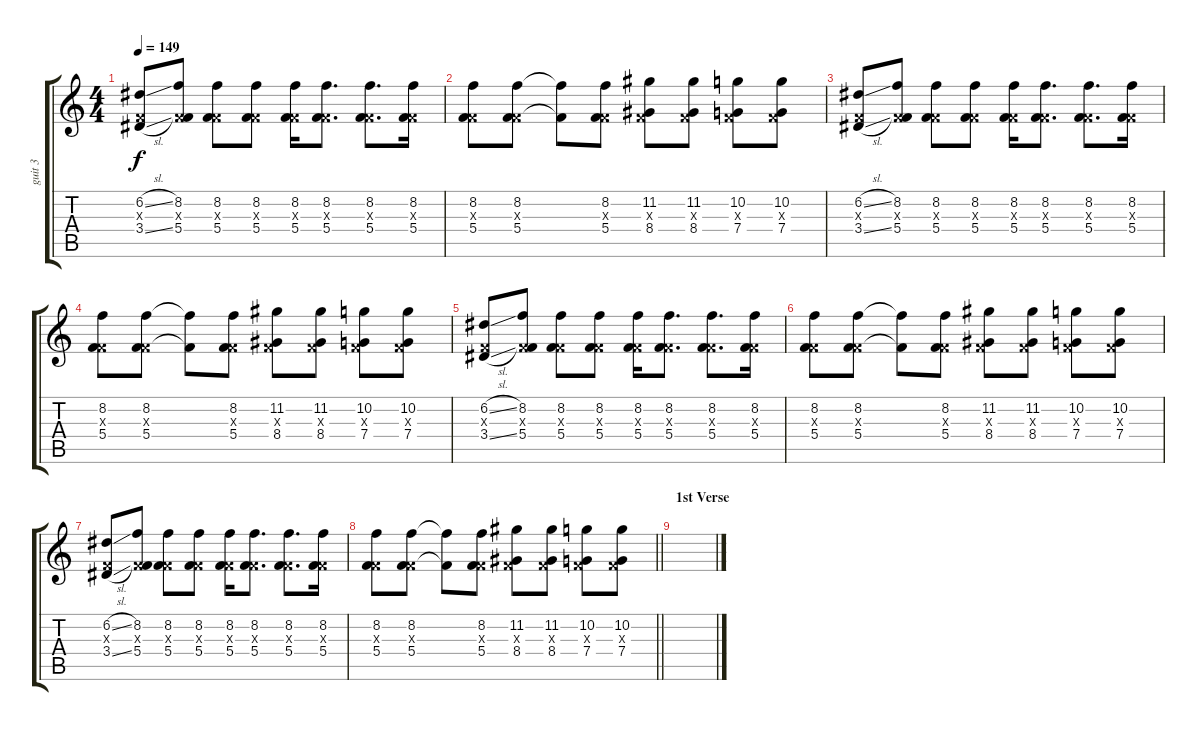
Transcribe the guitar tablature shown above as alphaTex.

\track ("guit 3" "guit 3") {instrument distortionguitar}
\staff {score tabs}
\tuning (D4 A3 F3 C3 G2 C2) {hide}
\ts (4 4)
\tempo 149
\clef g2
\ks c
(6.2{sl} 0.3{x} 3.4{sl}).8{dy f} (8.2 0.3{x} 5.4).8 (8.2 0.3{x} 5.4).8 (8.2 0.3{x} 5.4).8 (8.2 0.3{x} 5.4).16 (8.2 0.3{x} 5.4).8{d} (8.2 0.3{x} 5.4).8{d} (8.2 0.3{x} 5.4).16 |
(8.2 0.3{x} 5.4).8 (8.2 0.3{x} 5.4).8 (8.2{t} 5.4{t}).8 (8.2 0.3{x} 5.4).8 (11.2 0.3{x} 8.4).8 (11.2 0.3{x} 8.4).8 (10.2 0.3{x} 7.4).8 (10.2 0.3{x} 7.4).8 |
(6.2{sl} 0.3{x} 3.4{sl}).8 (8.2 0.3{x} 5.4).8 (8.2 0.3{x} 5.4).8 (8.2 0.3{x} 5.4).8 (8.2 0.3{x} 5.4).16 (8.2 0.3{x} 5.4).8{d} (8.2 0.3{x} 5.4).8{d} (8.2 0.3{x} 5.4).16 |
(8.2 0.3{x} 5.4).8 (8.2 0.3{x} 5.4).8 (8.2{t} 5.4{t}).8 (8.2 0.3{x} 5.4).8 (11.2 0.3{x} 8.4).8 (11.2 0.3{x} 8.4).8 (10.2 0.3{x} 7.4).8 (10.2 0.3{x} 7.4).8 |
(6.2{sl} 0.3{x} 3.4{sl}).8 (8.2 0.3{x} 5.4).8 (8.2 0.3{x} 5.4).8 (8.2 0.3{x} 5.4).8 (8.2 0.3{x} 5.4).16 (8.2 0.3{x} 5.4).8{d} (8.2 0.3{x} 5.4).8{d} (8.2 0.3{x} 5.4).16 |
(8.2 0.3{x} 5.4).8 (8.2 0.3{x} 5.4).8 (8.2{t} 5.4{t}).8 (8.2 0.3{x} 5.4).8 (11.2 0.3{x} 8.4).8 (11.2 0.3{x} 8.4).8 (10.2 0.3{x} 7.4).8 (10.2 0.3{x} 7.4).8 |
(6.2{sl} 0.3{x} 3.4{sl}).8 (8.2 0.3{x} 5.4).8 (8.2 0.3{x} 5.4).8 (8.2 0.3{x} 5.4).8 (8.2 0.3{x} 5.4).16 (8.2 0.3{x} 5.4).8{d} (8.2 0.3{x} 5.4).8{d} (8.2 0.3{x} 5.4).16 |
\barLineRight lightlight
(8.2 0.3{x} 5.4).8 (8.2 0.3{x} 5.4).8 (8.2{t} 5.4{t}).8 (8.2 0.3{x} 5.4).8 (11.2 0.3{x} 8.4).8 (11.2 0.3{x} 8.4).8 (10.2 0.3{x} 7.4).8 (10.2 0.3{x} 7.4).8 |
\section ("" "1st Verse")
